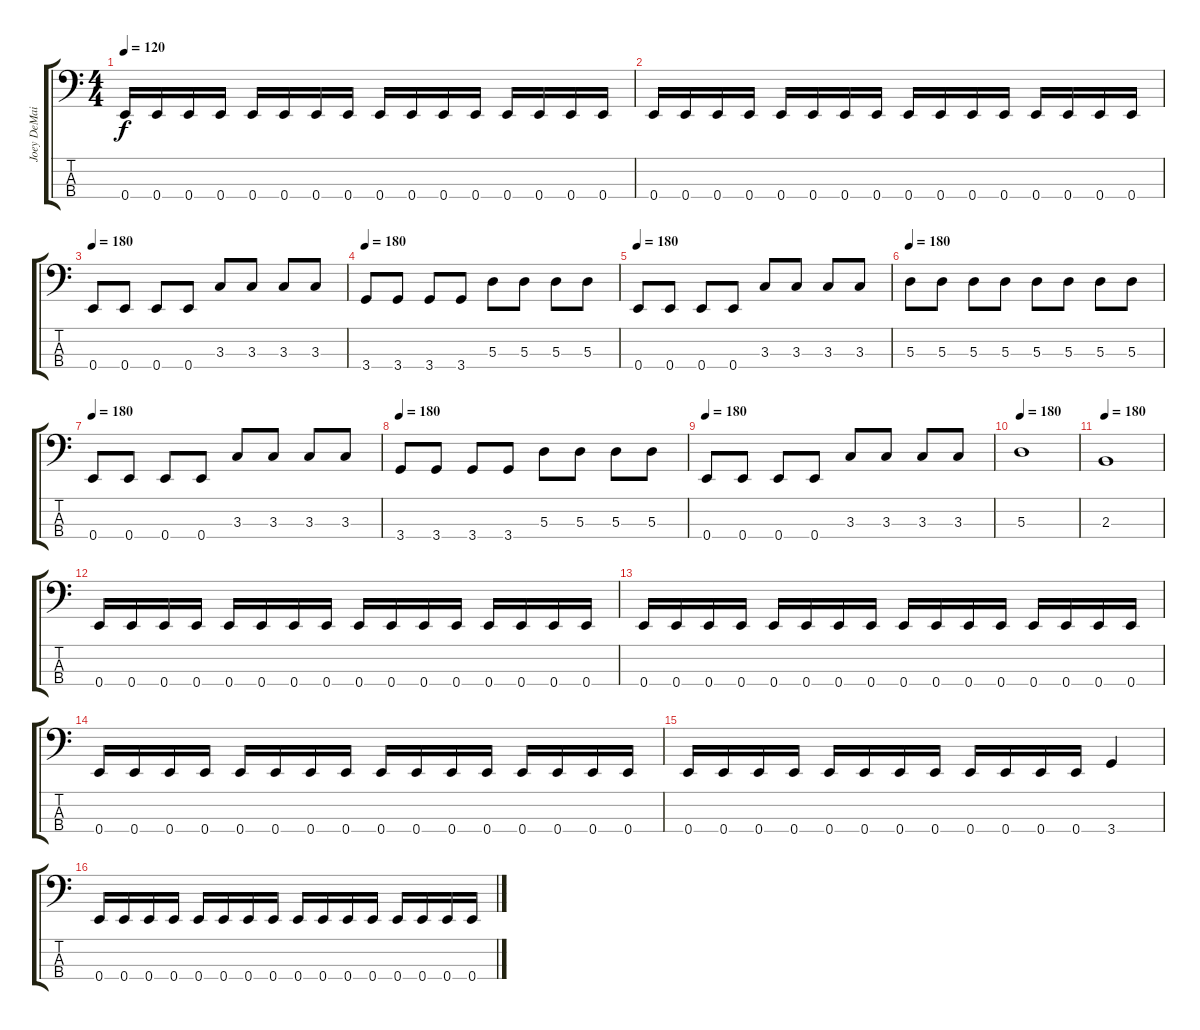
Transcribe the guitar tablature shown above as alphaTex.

\track ("Joey DeMaio" "Joey DeMai") {instrument electricbasspick}
\staff {score tabs}
\tuning (G2 D2 A1 E1) {hide}
\ts (4 4)
\tempo 120
\clef f4
\ks c
0.4.16{dy f} 0.4.16 0.4.16 0.4.16 0.4.16 0.4.16 0.4.16 0.4.16 0.4.16 0.4.16 0.4.16 0.4.16 0.4.16 0.4.16 0.4.16 0.4.16 |
0.4.16 0.4.16 0.4.16 0.4.16 0.4.16 0.4.16 0.4.16 0.4.16 0.4.16 0.4.16 0.4.16 0.4.16 0.4.16 0.4.16 0.4.16 0.4.16 |
\tempo 180
0.4.8 0.4.8 0.4.8 0.4.8 3.3.8 3.3.8 3.3.8 3.3.8 |
\tempo 180
3.4.8 3.4.8 3.4.8 3.4.8 5.3.8 5.3.8 5.3.8 5.3.8 |
\tempo 180
0.4.8 0.4.8 0.4.8 0.4.8 3.3.8 3.3.8 3.3.8 3.3.8 |
\tempo 180
5.3.8 5.3.8 5.3.8 5.3.8 5.3.8 5.3.8 5.3.8 5.3.8 |
\tempo 180
0.4.8 0.4.8 0.4.8 0.4.8 3.3.8 3.3.8 3.3.8 3.3.8 |
\tempo 180
3.4.8 3.4.8 3.4.8 3.4.8 5.3.8 5.3.8 5.3.8 5.3.8 |
\tempo 180
0.4.8 0.4.8 0.4.8 0.4.8 3.3.8 3.3.8 3.3.8 3.3.8 |
\tempo 180
5.3.1 |
\tempo 180
2.3.1 |
0.4.16 0.4.16 0.4.16 0.4.16 0.4.16 0.4.16 0.4.16 0.4.16 0.4.16 0.4.16 0.4.16 0.4.16 0.4.16 0.4.16 0.4.16 0.4.16 |
0.4.16 0.4.16 0.4.16 0.4.16 0.4.16 0.4.16 0.4.16 0.4.16 0.4.16 0.4.16 0.4.16 0.4.16 0.4.16 0.4.16 0.4.16 0.4.16 |
0.4.16 0.4.16 0.4.16 0.4.16 0.4.16 0.4.16 0.4.16 0.4.16 0.4.16 0.4.16 0.4.16 0.4.16 0.4.16 0.4.16 0.4.16 0.4.16 |
0.4.16 0.4.16 0.4.16 0.4.16 0.4.16 0.4.16 0.4.16 0.4.16 0.4.16 0.4.16 0.4.16 0.4.16 3.4.4 |
0.4.16 0.4.16 0.4.16 0.4.16 0.4.16 0.4.16 0.4.16 0.4.16 0.4.16 0.4.16 0.4.16 0.4.16 0.4.16 0.4.16 0.4.16 0.4.16
